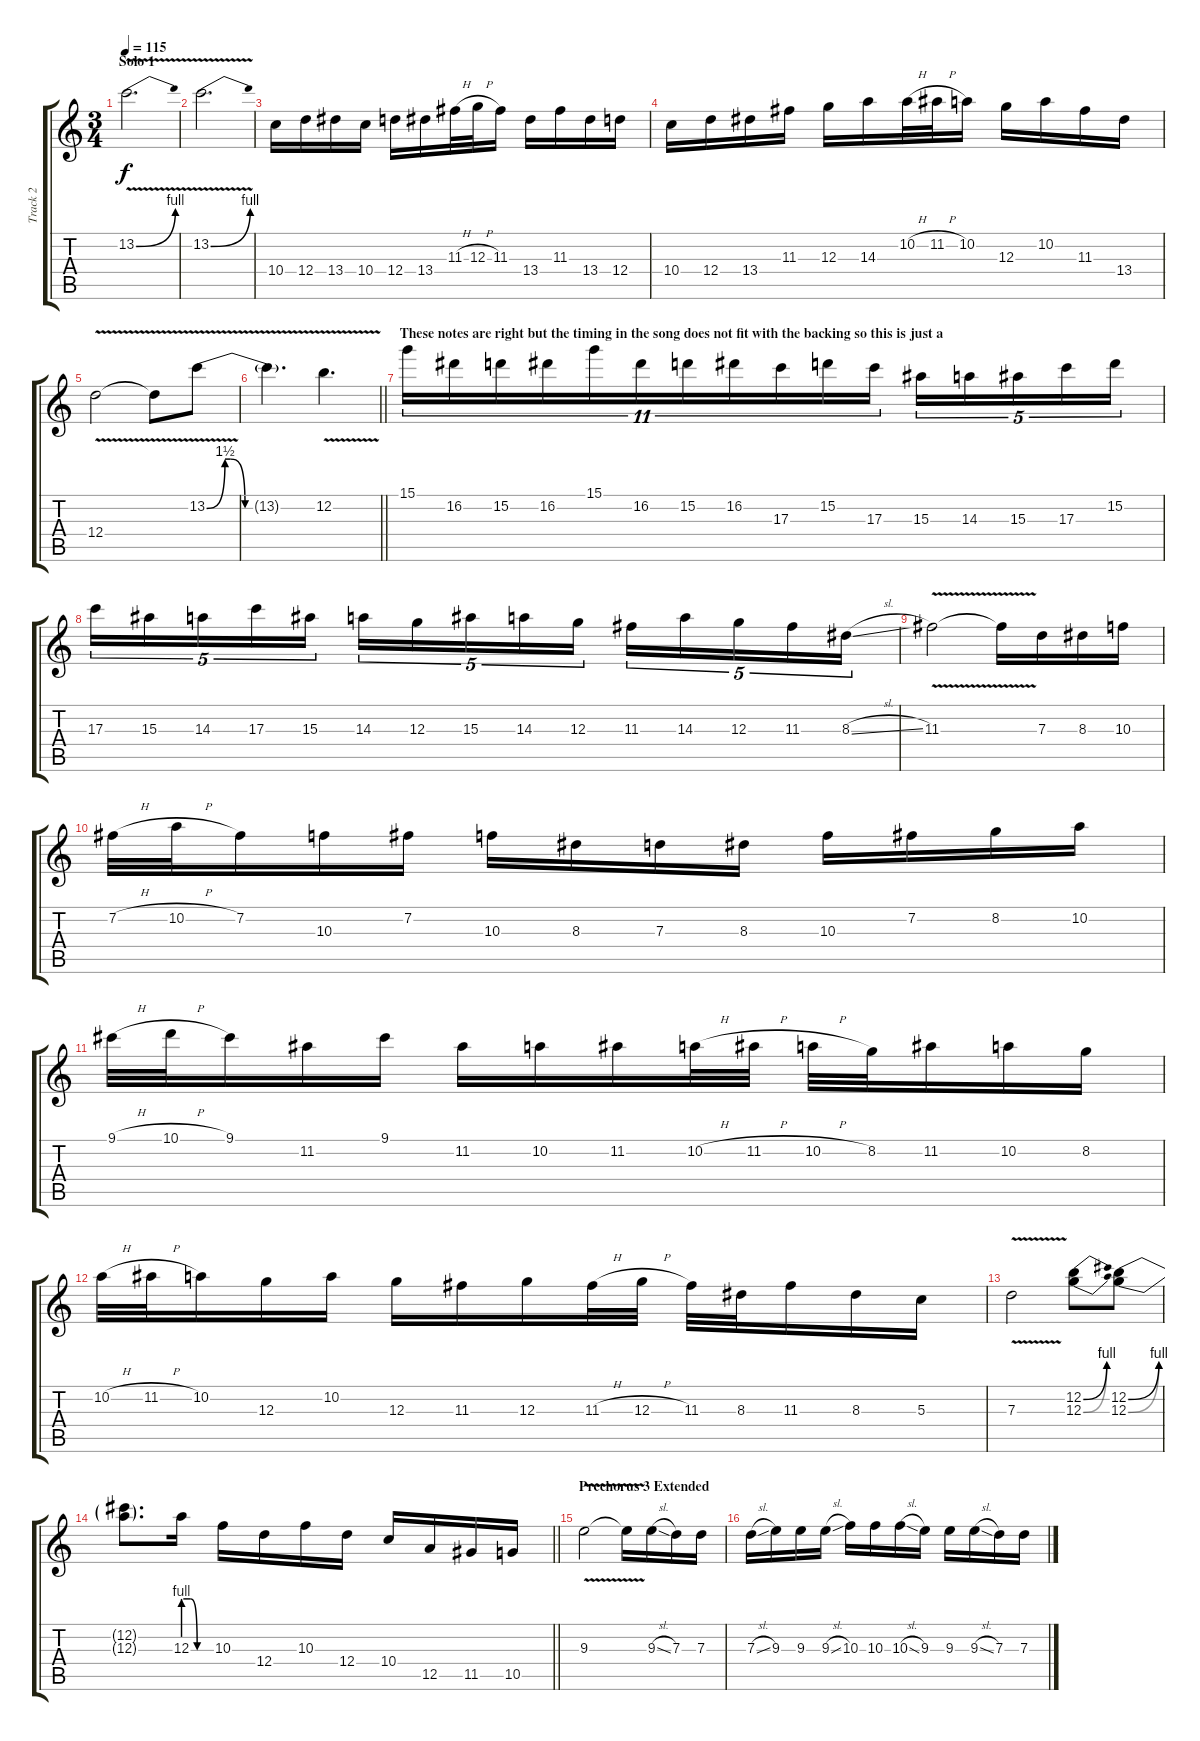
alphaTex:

\track ("Track 2" "Track 2") {instrument overdrivenguitar}
\staff {score tabs}
\tuning (E4 B3 G3 D3 A2 D2) {hide}
\ts (3 4)
\section ("" "Solo 1")
\tempo 115
\clef g2
\ks c
13.2{be (bend 0 0 60 4) v}.2{d dy f} |
13.2{be (bend 0 0 60 4) v}.2{d} |
10.4.16 12.4.16 13.4.16 10.4.16 12.4.16 13.4.16 11.3{h}.32 12.3{h}.32 11.3.16 13.4.16 11.3.16 13.4.16 12.4.16 |
10.4.16 12.4.16 13.4.16 11.3.16 12.3.16 14.3.16 10.2{h}.32 11.2{h}.32 10.2.16 12.3.16 10.2.16 11.3.16 13.4.16 |
12.4{v}.2 12.4{t}.8 13.2{be (custom 0 0 10 6 13 6 21 0 30 0 60 0) v}.8 |
\barLineRight lightlight
13.2{t}.4{d} 12.2{v}.4{d} |
\section ("" "These notes are right but the timing in the song does not fit with the backing so this is just a")
15.1.16{tu (11 8)} 16.2.16{tu (11 8)} 15.2.16{tu (11 8)} 16.2.16{tu (11 8)} 15.1.16{tu (11 8)} 16.2.16{tu (11 8)} 15.2.16{tu (11 8)} 16.2.16{tu (11 8)} 17.3.16{tu (11 8)} 15.2.16{tu (11 8)} 17.3.16{tu (11 8)} 15.3.16{tu (5 4)} 14.3.16{tu (5 4)} 15.3.16{tu (5 4)} 17.3.16{tu (5 4)} 15.2.16{tu (5 4)} |
17.3.16{tu (5 4)} 15.3.16{tu (5 4)} 14.3.16{tu (5 4)} 17.3.16{tu (5 4)} 15.3.16{tu (5 4)} 14.3.16{tu (5 4)} 12.3.16{tu (5 4)} 15.3.16{tu (5 4)} 14.3.16{tu (5 4)} 12.3.16{tu (5 4)} 11.3.16{tu (5 4)} 14.3.16{tu (5 4)} 12.3.16{tu (5 4)} 11.3.16{tu (5 4)} 8.3{sl}.16{tu (5 4)} |
11.3{v}.2 11.3{t}.16 7.3.16 8.3.16 10.3.16 |
7.2{h}.32 10.2{h}.32 7.2.16 10.3.16 7.2.16 10.3.16 8.3.16 7.3.16 8.3.16 10.3.16 7.2.16 8.2.16 10.2.16 |
9.1{h}.32 10.1{h}.32 9.1.16 11.2.16 9.1.16 11.2.16 10.2.16 11.2.16 10.2{h}.32 11.2{h}.32 10.2{h}.32 8.2.32 11.2.16 10.2.16 8.2.16 |
10.2{h}.32 11.2{h}.32 10.2.16 12.3.16 10.2.16 12.3.16 11.3.16 12.3.16 11.3{h}.32 12.3{h}.32 11.3.32 8.3.32 11.3.16 8.3.16 5.3.16 |
7.3{v}.2 (12.2{be (bend 0 0 60 4)} 12.3{be (bend 0 0 60 4)}).8 (12.2{be (bend 0 0 60 4)} 12.3{be (bend 0 0 60 4)}).8 |
\barLineRight lightlight
(12.2{t} 12.3{t}).8{d} 12.3{be (custom 0 4 15 4 30 0 60 0)}.16 10.3.16 12.4.16 10.3.16 12.4.16 10.4.16 12.5.16 11.5.16 10.5.16 |
\section ("" "Prechorus 3 Extended")
9.3{v}.2 9.3{t}.16 9.3{sl}.16 7.3.16 7.3.16 |
7.3{sl}.16 9.3.16 9.3.16 9.3{sl}.16 10.3.16 10.3.16 10.3{sl}.16 9.3.16 9.3.16 9.3{sl}.16 7.3.16 7.3.16
